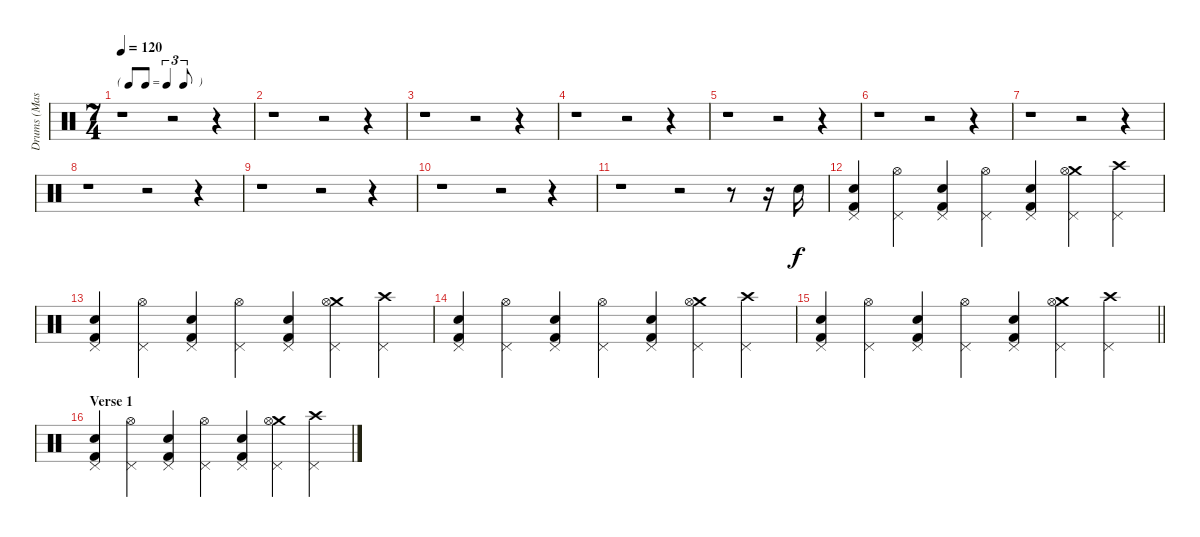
\track ("Drums (Mason)" "Drums (Mas") {instrument percussion}
\staff {score}
\articulation defaults
\ts (7 4)
\tf triplet8th
\tempo 120
\clef neutral
\ks c
r.1{dy f} r.2 r.4 |
r.1 r.2 r.4 |
r.1 r.2 r.4 |
r.1 r.2 r.4 |
r.1 r.2 r.4 |
r.1 r.2 r.4 |
r.1 r.2 r.4 |
r.1 r.2 r.4 |
r.1 r.2 r.4 |
r.1 r.2 r.4 |
r.1 r.2 r.8 r.16 "Electric Snare (hit)".16 |
("Kick (hit) 2" "Snare (hit) 2" "Pedal Hi-Hat (hit)").4 ("Hi-Hat (open)" "Pedal Hi-Hat (hit)").4 ("Kick (hit) 2" "Snare (hit) 2" "Pedal Hi-Hat (hit)").4 ("Hi-Hat (open)" "Pedal Hi-Hat (hit)").4 ("Kick (hit) 2" "Snare (hit) 2" "Pedal Hi-Hat (hit)").4 ("Crash medium (hit)" "Hi-Hat (open)" "Pedal Hi-Hat (hit)").4 ("Crash high (hit)" "Pedal Hi-Hat (hit)").4 |
("Kick (hit) 2" "Snare (hit) 2" "Pedal Hi-Hat (hit)").4 ("Hi-Hat (open)" "Pedal Hi-Hat (hit)").4 ("Kick (hit) 2" "Snare (hit) 2" "Pedal Hi-Hat (hit)").4 ("Hi-Hat (open)" "Pedal Hi-Hat (hit)").4 ("Kick (hit) 2" "Snare (hit) 2" "Pedal Hi-Hat (hit)").4 ("Crash medium (hit)" "Hi-Hat (open)" "Pedal Hi-Hat (hit)").4 ("Crash high (hit)" "Pedal Hi-Hat (hit)").4 |
("Kick (hit) 2" "Snare (hit) 2" "Pedal Hi-Hat (hit)").4 ("Hi-Hat (open)" "Pedal Hi-Hat (hit)").4 ("Kick (hit) 2" "Snare (hit) 2" "Pedal Hi-Hat (hit)").4 ("Hi-Hat (open)" "Pedal Hi-Hat (hit)").4 ("Kick (hit) 2" "Snare (hit) 2" "Pedal Hi-Hat (hit)").4 ("Crash medium (hit)" "Hi-Hat (open)" "Pedal Hi-Hat (hit)").4 ("Crash high (hit)" "Pedal Hi-Hat (hit)").4 |
\barLineRight lightlight
("Kick (hit) 2" "Snare (hit) 2" "Pedal Hi-Hat (hit)").4 ("Hi-Hat (open)" "Pedal Hi-Hat (hit)").4 ("Kick (hit) 2" "Snare (hit) 2" "Pedal Hi-Hat (hit)").4 ("Hi-Hat (open)" "Pedal Hi-Hat (hit)").4 ("Kick (hit) 2" "Snare (hit) 2" "Pedal Hi-Hat (hit)").4 ("Crash medium (hit)" "Hi-Hat (open)" "Pedal Hi-Hat (hit)").4 ("Crash high (hit)" "Pedal Hi-Hat (hit)").4 |
\section ("" "Verse 1")
("Kick (hit) 2" "Snare (hit) 2" "Pedal Hi-Hat (hit)").4 ("Hi-Hat (open)" "Pedal Hi-Hat (hit)").4 ("Kick (hit) 2" "Snare (hit) 2" "Pedal Hi-Hat (hit)").4 ("Hi-Hat (open)" "Pedal Hi-Hat (hit)").4 ("Kick (hit) 2" "Snare (hit) 2" "Pedal Hi-Hat (hit)").4 ("Crash medium (hit)" "Hi-Hat (open)" "Pedal Hi-Hat (hit)").4 ("Crash high (hit)" "Pedal Hi-Hat (hit)").4
